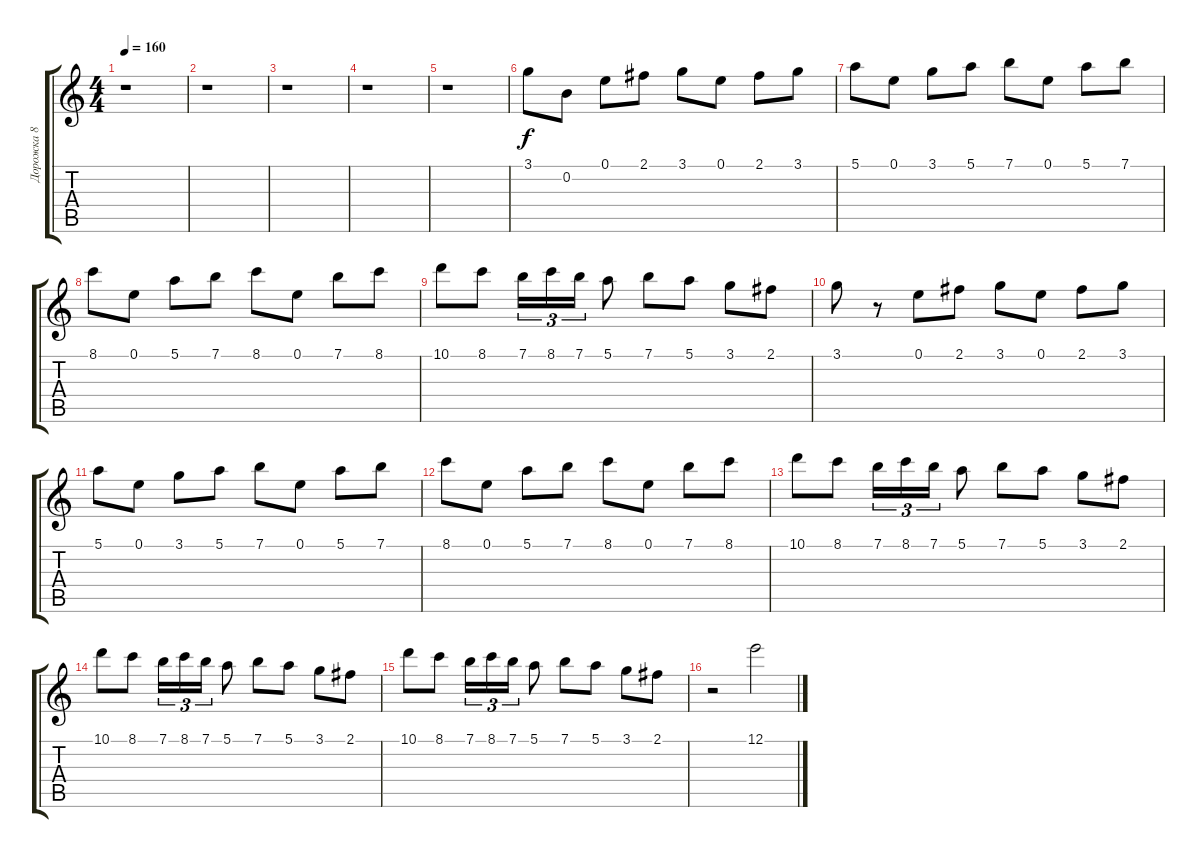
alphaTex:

\track ("Дорожка 8" "Дорожка 8") {instrument overdrivenguitar}
\staff {score tabs}
\tuning (E4 B3 G3 D3 A2 E2) {hide}
\ts (4 4)
\tempo 160
\clef g2
\ks c
r.1{dy f} |
r.1 |
r.1 |
r.1 |
r.1 |
3.1.8 0.2.8 0.1.8 2.1.8 3.1.8 0.1.8 2.1.8 3.1.8 |
5.1.8 0.1.8 3.1.8 5.1.8 7.1.8 0.1.8 5.1.8 7.1.8 |
8.1.8 0.1.8 5.1.8 7.1.8 8.1.8 0.1.8 7.1.8 8.1.8 |
10.1.8 8.1.8 7.1.16{tu (3 2)} 8.1.16{tu (3 2)} 7.1.16{tu (3 2)} 5.1.8 7.1.8 5.1.8 3.1.8 2.1.8 |
3.1.8 r.8 0.1.8 2.1.8 3.1.8 0.1.8 2.1.8 3.1.8 |
5.1.8 0.1.8 3.1.8 5.1.8 7.1.8 0.1.8 5.1.8 7.1.8 |
8.1.8 0.1.8 5.1.8 7.1.8 8.1.8 0.1.8 7.1.8 8.1.8 |
10.1.8 8.1.8 7.1.16{tu (3 2)} 8.1.16{tu (3 2)} 7.1.16{tu (3 2)} 5.1.8 7.1.8 5.1.8 3.1.8 2.1.8 |
10.1.8 8.1.8 7.1.16{tu (3 2)} 8.1.16{tu (3 2)} 7.1.16{tu (3 2)} 5.1.8 7.1.8 5.1.8 3.1.8 2.1.8 |
10.1.8 8.1.8 7.1.16{tu (3 2)} 8.1.16{tu (3 2)} 7.1.16{tu (3 2)} 5.1.8 7.1.8 5.1.8 3.1.8 2.1.8 |
r.2 12.1.2
